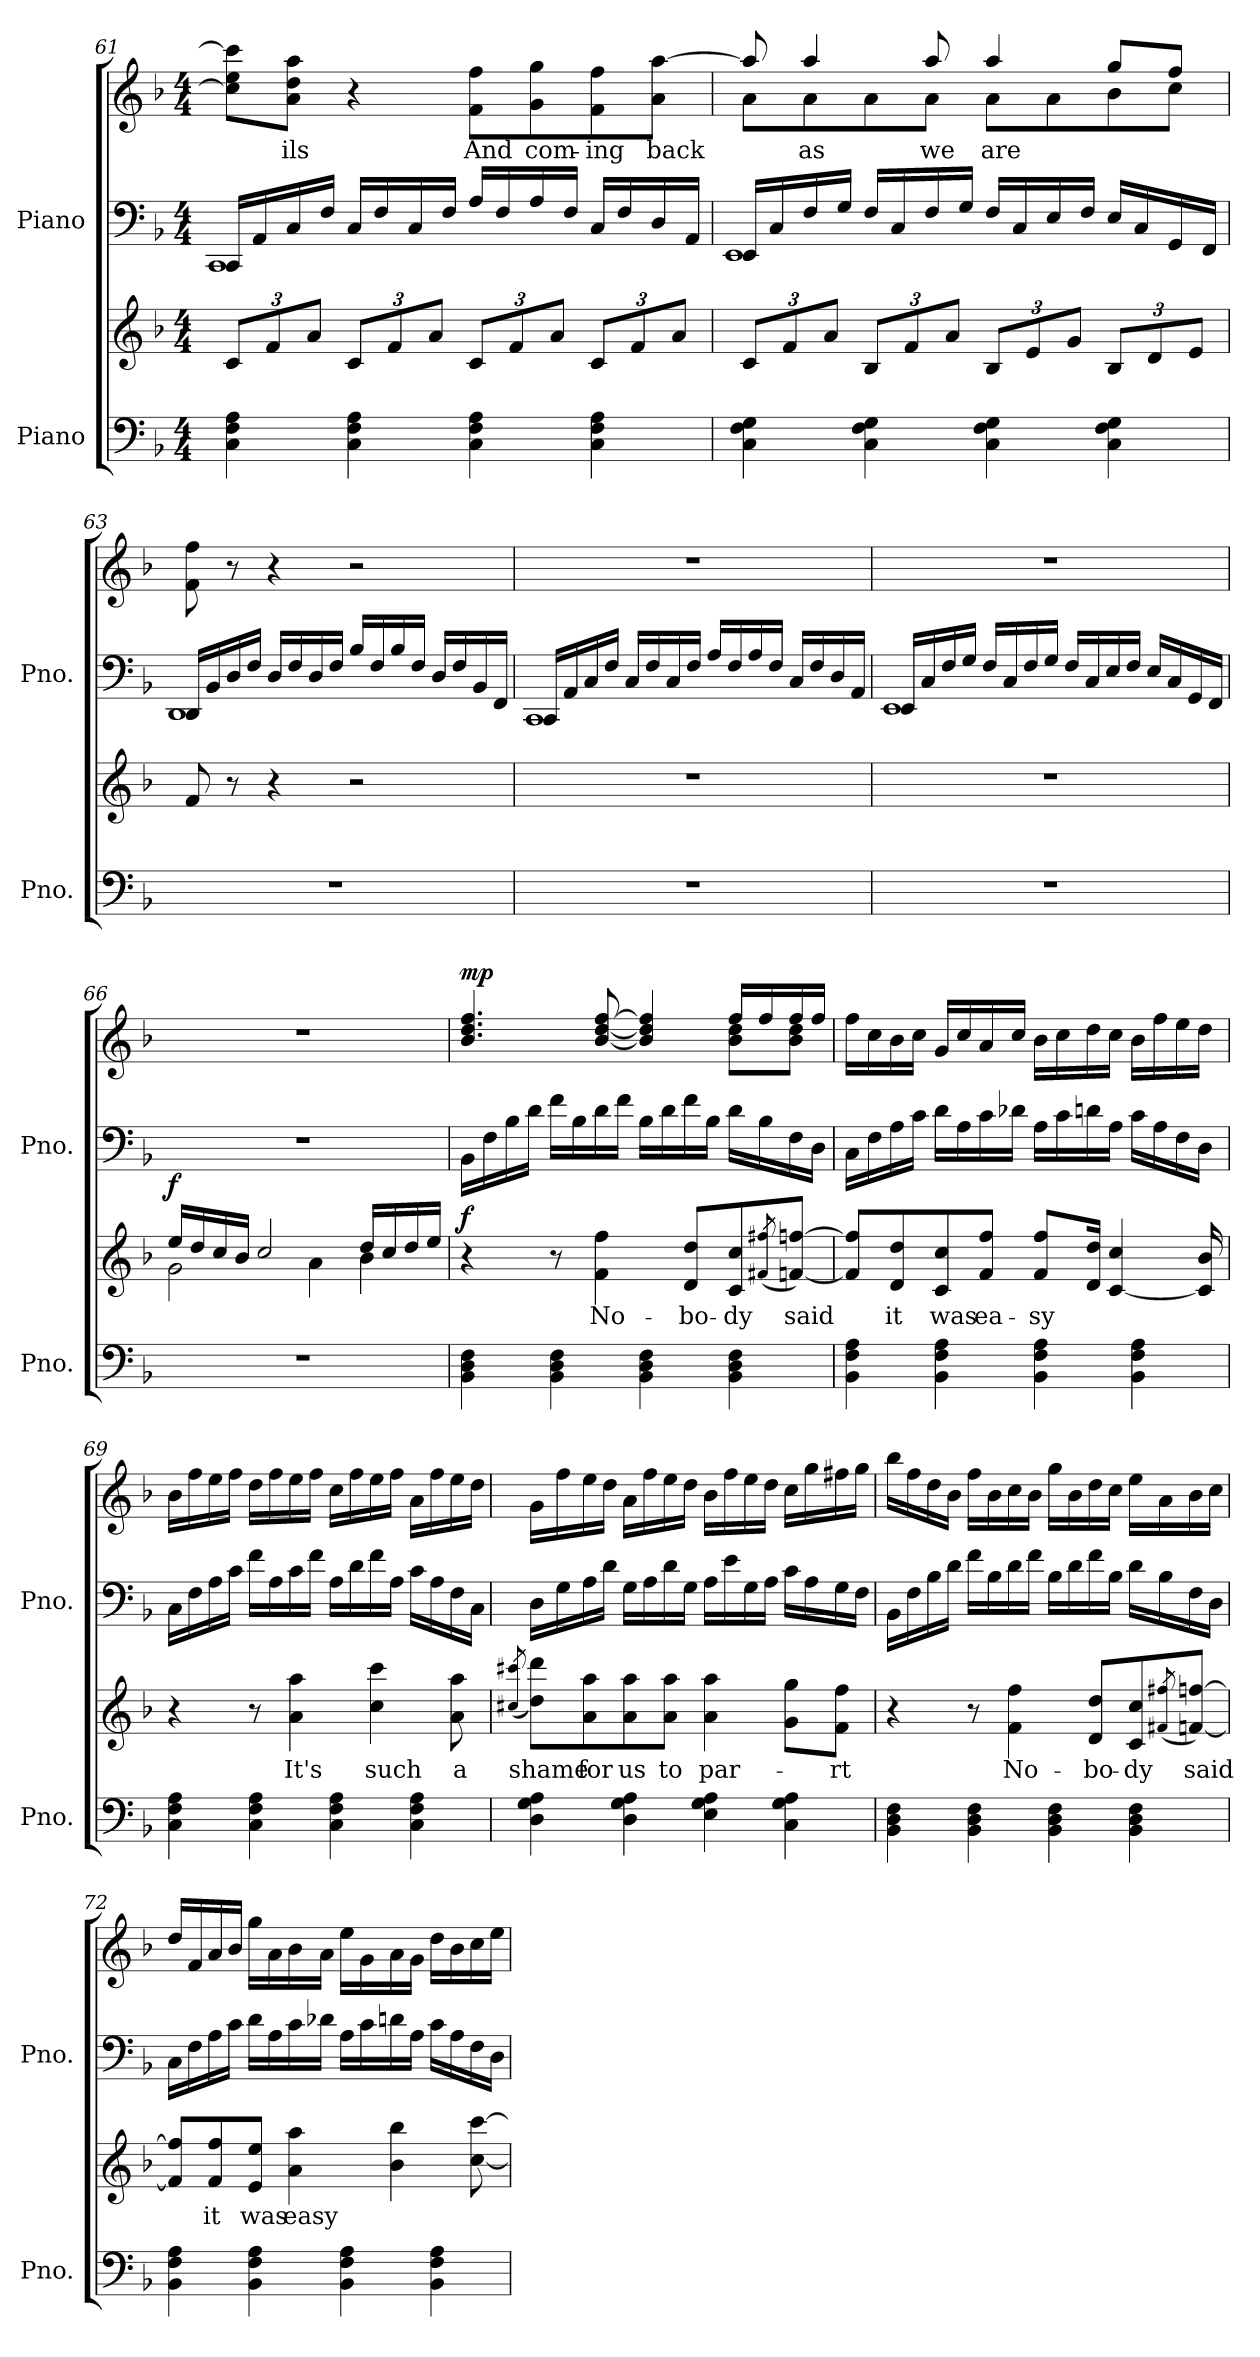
**kern	**kern	**text	**dynam	**kern	**kern	**text	**dynam
*part2	*part2	*part2	*part2	*part1	*part1	*part1	*part1
*staff4	*staff3	*staff3	*staff3/4	*staff2	*staff1	*staff1	*staff1/2
*I"Piano	*	*	*	*I"Piano	*	*	*
*I'Pno.	*	*	*	*I'Pno.	*	*	*
*clefF4	*clefG2	*	*	*clefF4	*clefG2	*	*
*k[b-]	*k[b-]	*	*	*k[b-]	*k[b-]	*	*
*M4/4	*M4/4	*	*	*M4/4	*M4/4	*	*
*	*Xbrackettup	*	*	*	*	*	*
=61	=61	=61	=61	=61	=61	=61	=61
*	*	*	*	*^	*	*	*
4C\ 4F\ 4A\	12c/L	.	.	16CC/LL	1CC	8cc\] 8ee\ 8ccc\]L	.	.
.	.	.	.	16AA/	.	.	.	.
.	12f/	.	.	.	.	.	.	.
.	.	.	.	16C/	.	8a\ 8dd\ 8aa\J	-ils	.
.	12a/J	.	.	.	.	.	.	.
.	.	.	.	16F/JJ	.	.	.	.
4C\ 4F\ 4A\	12c/L	.	.	16C/LL	.	4r	.	.
.	.	.	.	16F/	.	.	.	.
.	12f/	.	.	.	.	.	.	.
.	.	.	.	16C/	.	.	.	.
.	12a/J	.	.	.	.	.	.	.
.	.	.	.	16F/JJ	.	.	.	.
4C\ 4F\ 4A\	12c/L	.	.	16A/LL	.	8f\ 8ff\L	And	.
.	.	.	.	16F/	.	.	.	.
.	12f/	.	.	.	.	.	.	.
.	.	.	.	16A/	.	8g\ 8gg\	com-	.
.	12a/J	.	.	.	.	.	.	.
.	.	.	.	16F/JJ	.	.	.	.
4C\ 4F\ 4A\	12c/L	.	.	16C/LL	.	8f\ 8ff\	-ing	.
.	.	.	.	16F/	.	.	.	.
.	12f/	.	.	.	.	.	.	.
.	.	.	.	16D/	.	8a\ [8aa\J	back	.
.	12a/J	.	.	.	.	.	.	.
.	.	.	.	16AA/JJ	.	.	.	.
=62	=62	=62	=62	=62	=62	=62	=62	=62
*	*	*	*	*	*	*^	*	*
4C\ 4F\ 4G\	12c/L	.	.	16EE/LL	1EE	8aa/]	8a\L	.	.
.	.	.	.	16C/	.	.	.	.	.
.	12f/	.	.	.	.	.	.	.	.
.	.	.	.	16F/	.	4aa/	8a\	as	.
.	12a/J	.	.	.	.	.	.	.	.
.	.	.	.	16G/JJ	.	.	.	.	.
4C\ 4F\ 4G\	12B-/L	.	.	16F/LL	.	.	8a\	.	.
.	.	.	.	16C/	.	.	.	.	.
.	12f/	.	.	.	.	.	.	.	.
.	.	.	.	16F/	.	8aa/	8a\J	we	.
.	12a/J	.	.	.	.	.	.	.	.
.	.	.	.	16G/JJ	.	.	.	.	.
4C\ 4F\ 4G\	12B-/L	.	.	16F/LL	.	4aa/	8a\L	are	.
.	.	.	.	16C/	.	.	.	.	.
.	12e/	.	.	.	.	.	.	.	.
.	.	.	.	16E/	.	.	8a\	.	.
.	12g/J	.	.	.	.	.	.	.	.
.	.	.	.	16F/JJ	.	.	.	.	.
4C\ 4F\ 4G\	12B-/L	.	.	16E/LL	.	8gg/L	8b-\	.	.
.	.	.	.	16C/	.	.	.	.	.
.	12d/	.	.	.	.	.	.	.	.
.	.	.	.	16GG/	.	8ff/J	8cc\J	.	.
.	12e/J	.	.	.	.	.	.	.	.
.	.	.	.	16FF/JJ	.	.	.	.	.
*	*	*	*	*	*	*v	*v	*	*
!!LO:LB:g=z
=63	=63	=63	=63	=63	=63	=63	=63	=63
1r	8f/	.	.	16DD/LL	1DD	8f\ 8ff\	.	.
.	.	.	.	16BB-/	.	.	.	.
.	8r	.	.	16D/	.	8r	.	.
.	.	.	.	16F/JJ	.	.	.	.
.	4r	.	.	16D/LL	.	4r	.	.
.	.	.	.	16F/	.	.	.	.
.	.	.	.	16D/	.	.	.	.
.	.	.	.	16F/JJ	.	.	.	.
.	2r	.	.	16B-/LL	.	2r	.	.
.	.	.	.	16F/	.	.	.	.
.	.	.	.	16B-/	.	.	.	.
.	.	.	.	16F/JJ	.	.	.	.
.	.	.	.	16D/LL	.	.	.	.
.	.	.	.	16F/	.	.	.	.
.	.	.	.	16BB-/	.	.	.	.
.	.	.	.	16FF/JJ	.	.	.	.
=64	=64	=64	=64	=64	=64	=64	=64	=64
1r	1r	.	.	16CC/LL	1CC	1r	.	.
.	.	.	.	16AA/	.	.	.	.
.	.	.	.	16C/	.	.	.	.
.	.	.	.	16F/JJ	.	.	.	.
.	.	.	.	16C/LL	.	.	.	.
.	.	.	.	16F/	.	.	.	.
.	.	.	.	16C/	.	.	.	.
.	.	.	.	16F/JJ	.	.	.	.
.	.	.	.	16A/LL	.	.	.	.
.	.	.	.	16F/	.	.	.	.
.	.	.	.	16A/	.	.	.	.
.	.	.	.	16F/JJ	.	.	.	.
.	.	.	.	16C/LL	.	.	.	.
.	.	.	.	16F/	.	.	.	.
.	.	.	.	16D/	.	.	.	.
.	.	.	.	16AA/JJ	.	.	.	.
=65	=65	=65	=65	=65	=65	=65	=65	=65
1r	1r	.	.	16EE/LL	1EE	1r	.	.
.	.	.	.	16C/	.	.	.	.
.	.	.	.	16F/	.	.	.	.
.	.	.	.	16G/JJ	.	.	.	.
.	.	.	.	16F/LL	.	.	.	.
.	.	.	.	16C/	.	.	.	.
.	.	.	.	16F/	.	.	.	.
.	.	.	.	16G/JJ	.	.	.	.
.	.	.	.	16F/LL	.	.	.	.
.	.	.	.	16C/	.	.	.	.
.	.	.	.	16E/	.	.	.	.
.	.	.	.	16F/JJ	.	.	.	.
.	.	.	.	16E/LL	.	.	.	.
.	.	.	.	16C/	.	.	.	.
.	.	.	.	16GG/	.	.	.	.
.	.	.	.	16FF/JJ	.	.	.	.
*	*	*	*	*v	*v	*	*	*
=66	=66	=66	=66	=66	=66	=66	=66
*	*^	*	*	*	*	*	*
!	!	!	!	!LO:DY:b	!	!	!	!
1r	16ee/LL	2g\	.	f	1r	1r	.	.
.	16dd/	.	.	.	.	.	.	.
.	16cc/	.	.	.	.	.	.	.
.	16b-/JJ	.	.	.	.	.	.	.
.	2cc/	.	.	.	.	.	.	.
.	.	4a\	.	.	.	.	.	.
.	16dd/LL	4b-\	.	.	.	.	.	.
.	16cc/	.	.	.	.	.	.	.
.	16dd/	.	.	.	.	.	.	.
.	16ee/JJ	.	.	.	.	.	.	.
*	*v	*v	*	*	*	*	*	*
!!LO:PB:g=z
=67	=67	=67	=67	=67	=67	=67	=67
*	*	*	*	*	*^	*	*
!	!	!	!LO:DY:b	!	!	!	!	!LO:DY:b
4BB-\ 4D\ 4F\	4r	.	f	16BB-\LL	4.b-/ 4.dd/ 4.ff/	2.ryy	.	mp
.	.	.	.	16F\	.	.	.	.
.	.	.	.	16B-\	.	.	.	.
.	.	.	.	16d\JJ	.	.	.	.
4BB-\ 4D\ 4F\	8r	.	.	16f\LL	.	.	.	.
.	.	.	.	16B-\	.	.	.	.
.	4f\ 4ff\	No-	.	16d\	[8b-/ [8dd/ [8ff/	.	.	.
.	.	.	.	16f\JJ	.	.	.	.
4BB-\ 4D\ 4F\	.	.	.	16B-\LL	4b-/] 4dd/] 4ff/]	.	.	.
.	.	.	.	16d\	.	.	.	.
.	8d/ 8dd/L	-bo-	.	16f\	.	.	.	.
.	.	.	.	16B-\JJ	.	.	.	.
4BB-\ 4D\ 4F\	8c/ 8cc/	-dy	.	16d\LL	16ff/LL	8b-\ 8dd\L	.	.
.	.	.	.	16B-\	16ff/	.	.	.
.	(8qf#X/ 8qff#X/	.	.	.	.	.	.	.
.	[8fn/ [8ffn/J)	said	.	16F\	16ff/	8b-\ 8dd\J	.	.
.	.	.	.	16D\JJ	16ff/JJ	.	.	.
*	*	*	*	*	*v	*v	*	*
=68	=68	=68	=68	=68	=68	=68	=68
4BB-\ 4F\ 4A\	8f/] 8ff/]L	.	.	16C\LL	16ff\LL	.	.
.	.	.	.	16F\	16cc\	.	.
.	8d/ 8dd/	it	.	16A\	16b-\	.	.
.	.	.	.	16c\JJ	16cc\JJ	.	.
4BB-\ 4F\ 4A\	8c/ 8cc/	was	.	16d\LL	16g/LL	.	.
.	.	.	.	16A\	16cc/	.	.
.	8f/ 8ff/J	ea-	.	16c\	16a/	.	.
.	.	.	.	16d-X\JJ	16cc/JJ	.	.
4BB-\ 4F\ 4A\	8f/ 8ff/L	-sy	.	16A\LL	16b-\LL	.	.
.	.	.	.	16c\	16cc\	.	.
.	16d/ 16dd/Jk	.	.	16dn\	16dd\	.	.
.	[4c/ 4cc/	.	.	16A\JJ	16cc\JJ	.	.
4BB-\ 4F\ 4A\	.	.	.	16c\LL	16b-\LL	.	.
.	.	.	.	16A\	16ff\	.	.
.	.	.	.	16F\	16ee\	.	.
.	16c/] 16b-/	.	.	16D\JJ	16dd\JJ	.	.
=69	=69	=69	=69	=69	=69	=69	=69
4C\ 4F\ 4A\	4r	.	.	16C\LL	16b-\LL	.	.
.	.	.	.	16F\	16ff\	.	.
.	.	.	.	16A\	16ee\	.	.
.	.	.	.	16c\JJ	16ff\JJ	.	.
4C\ 4F\ 4A\	8r	.	.	16f\LL	16dd\LL	.	.
.	.	.	.	16A\	16ff\	.	.
.	4a\ 4aa\	It's	.	16c\	16ee\	.	.
.	.	.	.	16f\JJ	16ff\JJ	.	.
4C\ 4F\ 4A\	.	.	.	16A\LL	16cc\LL	.	.
.	.	.	.	16d\	16ff\	.	.
.	4cc\ 4ccc\	such	.	16f\	16ee\	.	.
.	.	.	.	16A\JJ	16ff\JJ	.	.
4C\ 4F\ 4A\	.	.	.	16c\LL	16a\LL	.	.
.	.	.	.	16A\	16ff\	.	.
.	8a\ 8aa\	a	.	16F\	16ee\	.	.
.	.	.	.	16C\JJ	16dd\JJ	.	.
!!LO:LB:g=z
=70	=70	=70	=70	=70	=70	=70	=70
.	(8qcc#X/ 8qccc#X/	.	.	.	.	.	.
4D\ 4G\ 4A\	8dd\ 8ddd\L)	shame	.	16D\LL	16g\LL	.	.
.	.	.	.	16G\	16ff\	.	.
.	8a\ 8aa\	for	.	16A\	16ee\	.	.
.	.	.	.	16d\JJ	16dd\JJ	.	.
4D\ 4G\ 4A\	8a\ 8aa\	us	.	16G\LL	16a\LL	.	.
.	.	.	.	16A\	16ff\	.	.
.	8a\ 8aa\J	to	.	16d\	16ee\	.	.
.	.	.	.	16G\JJ	16dd\JJ	.	.
4E\ 4G\ 4A\	4a\ 4aa\	par-	.	16A\LL	16b-\LL	.	.
.	.	.	.	16e\	16ff\	.	.
.	.	.	.	16G\	16ee\	.	.
.	.	.	.	16A\JJ	16dd\JJ	.	.
4C\ 4G\ 4A\	8g\ 8gg\L	.	.	16c\LL	16cc\LL	.	.
.	.	.	.	16A\	16gg\	.	.
.	8f\ 8ff\J	-rt	.	16G\	16ff#X\	.	.
.	.	.	.	16F\JJ	16gg\JJ	.	.
=71	=71	=71	=71	=71	=71	=71	=71
4BB-\ 4D\ 4F\	4r	.	.	16BB-\LL	16bb-\LL	.	.
.	.	.	.	16F\	16ff\	.	.
.	.	.	.	16B-\	16dd\	.	.
.	.	.	.	16d\JJ	16b-\JJ	.	.
4BB-\ 4D\ 4F\	8r	.	.	16f\LL	16ff\LL	.	.
.	.	.	.	16B-\	16b-\	.	.
.	4f\ 4ff\	No-	.	16d\	16cc\	.	.
.	.	.	.	16f\JJ	16b-\JJ	.	.
4BB-\ 4D\ 4F\	.	.	.	16B-\LL	16gg\LL	.	.
.	.	.	.	16d\	16b-\	.	.
.	8d/ 8dd/L	-bo-	.	16f\	16dd\	.	.
.	.	.	.	16B-\JJ	16cc\JJ	.	.
4BB-\ 4D\ 4F\	8c/ 8cc/	-dy	.	16d\LL	16ee\LL	.	.
.	.	.	.	16B-\	16a\	.	.
.	(8qf#X/ 8qff#X/	.	.	.	.	.	.
.	[8fn/ [8ffn/J)	said	.	16F\	16b-\	.	.
.	.	.	.	16D\JJ	16cc\JJ	.	.
=72	=72	=72	=72	=72	=72	=72	=72
4BB-\ 4F\ 4A\	8f/] 8ff/]L	.	.	16C\LL	16dd/LL	.	.
.	.	.	.	16F\	16f/	.	.
.	8f/ 8ff/	it	.	16A\	16a/	.	.
.	.	.	.	16c\JJ	16b-/JJ	.	.
4BB-\ 4F\ 4A\	8e/ 8ee/J	was	.	16d\LL	16gg\LL	.	.
.	.	.	.	16A\	16a\	.	.
.	4a\ 4aa\	easy	.	16c\	16b-\	.	.
.	.	.	.	16d-X\JJ	16a\JJ	.	.
4BB-\ 4F\ 4A\	.	.	.	16A\LL	16ee\LL	.	.
.	.	.	.	16c\	16g\	.	.
.	4b-\ 4bb-\	.	.	16dn\	16a\	.	.
.	.	.	.	16A\JJ	16g\JJ	.	.
4BB-\ 4F\ 4A\	.	.	.	16c\LL	16dd\LL	.	.
.	.	.	.	16A\	16b-\	.	.
.	[8cc\ [8ccc\	.	.	16F\	16cc\	.	.
.	.	.	.	16D\JJ	16ee\JJ	.	.
=	=	=	=	=	=	=	=
*-	*-	*-	*-	*-	*-	*-	*-
